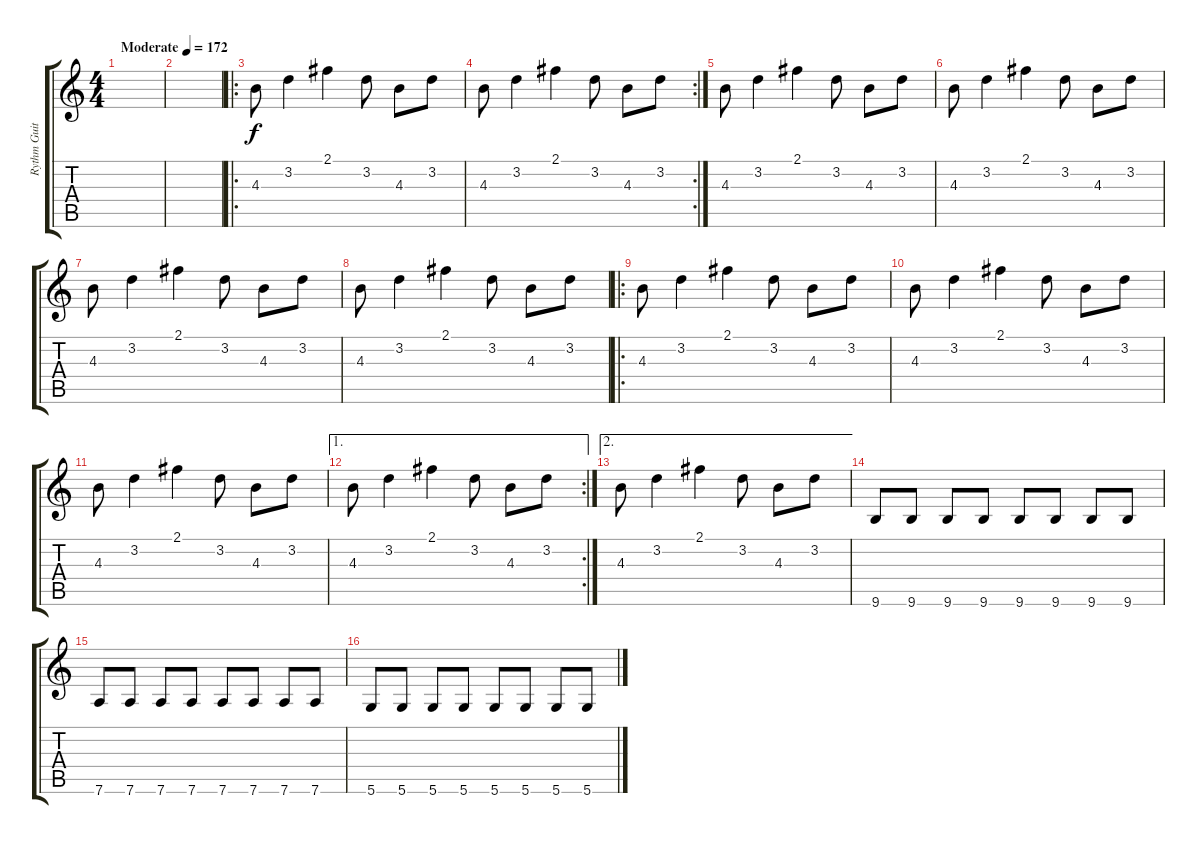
\track ("Rythm Guitar" "Rythm Guit") {instrument overdrivenguitar}
\staff {score tabs}
\tuning (E4 B3 G3 D3 A2 D2) {hide}
\ts (4 4)
\tempo (172 "Moderate")
\clef g2
\ks c
|
|
\ro
4.3.8 3.2.4 2.1.4 3.2.8 4.3.8 3.2.8 |
\rc 2
4.3.8 3.2.4 2.1.4 3.2.8 4.3.8 3.2.8 |
4.3.8 3.2.4 2.1.4 3.2.8 4.3.8 3.2.8 |
4.3.8 3.2.4 2.1.4 3.2.8 4.3.8 3.2.8 |
4.3.8 3.2.4 2.1.4 3.2.8 4.3.8 3.2.8 |
4.3.8 3.2.4 2.1.4 3.2.8 4.3.8 3.2.8 |
\ro
4.3.8 3.2.4 2.1.4 3.2.8 4.3.8 3.2.8 |
4.3.8 3.2.4 2.1.4 3.2.8 4.3.8 3.2.8 |
4.3.8 3.2.4 2.1.4 3.2.8 4.3.8 3.2.8 |
\ae 1
\rc 2
4.3.8 3.2.4 2.1.4 3.2.8 4.3.8 3.2.8 |
\ae 2
4.3.8 3.2.4 2.1.4 3.2.8 4.3.8 3.2.8 |
9.6.8 9.6.8 9.6.8 9.6.8 9.6.8 9.6.8 9.6.8 9.6.8 |
7.6.8 7.6.8 7.6.8 7.6.8 7.6.8 7.6.8 7.6.8 7.6.8 |
5.6.8 5.6.8 5.6.8 5.6.8 5.6.8 5.6.8 5.6.8 5.6.8
